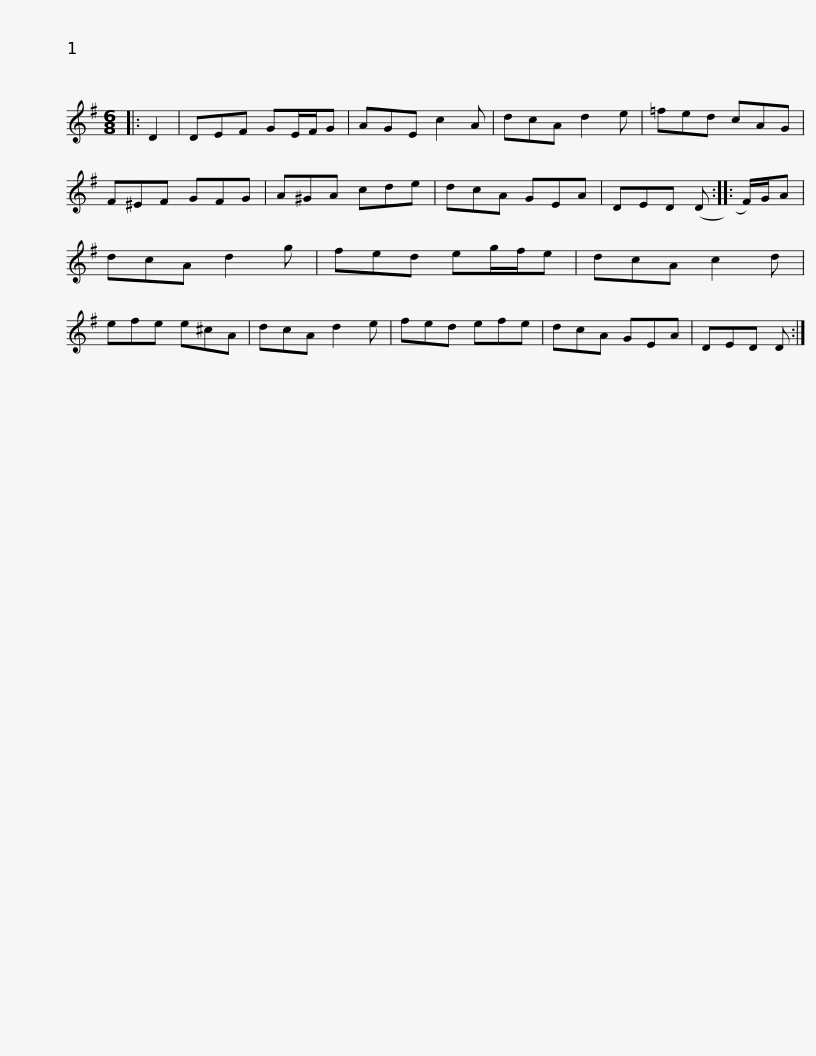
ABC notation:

X:1
L:1/8
M:6/8
I:linebreak $
K:G
V:1 treble
V:1
|: D2 | DEF GE/F/G | AGE c2 A | dcA d2 e | =fed cAG | %5
 F^EF GFG | A^GA cde |$ dcA GEA | DED (D :: F/)G/A | %10
 dcA d2 g | fed eg/f/e | dcA c2 d | efe e^cA | dcA d2 e |$ %15
 fed efe | dcA GEA | DED D :| %18
